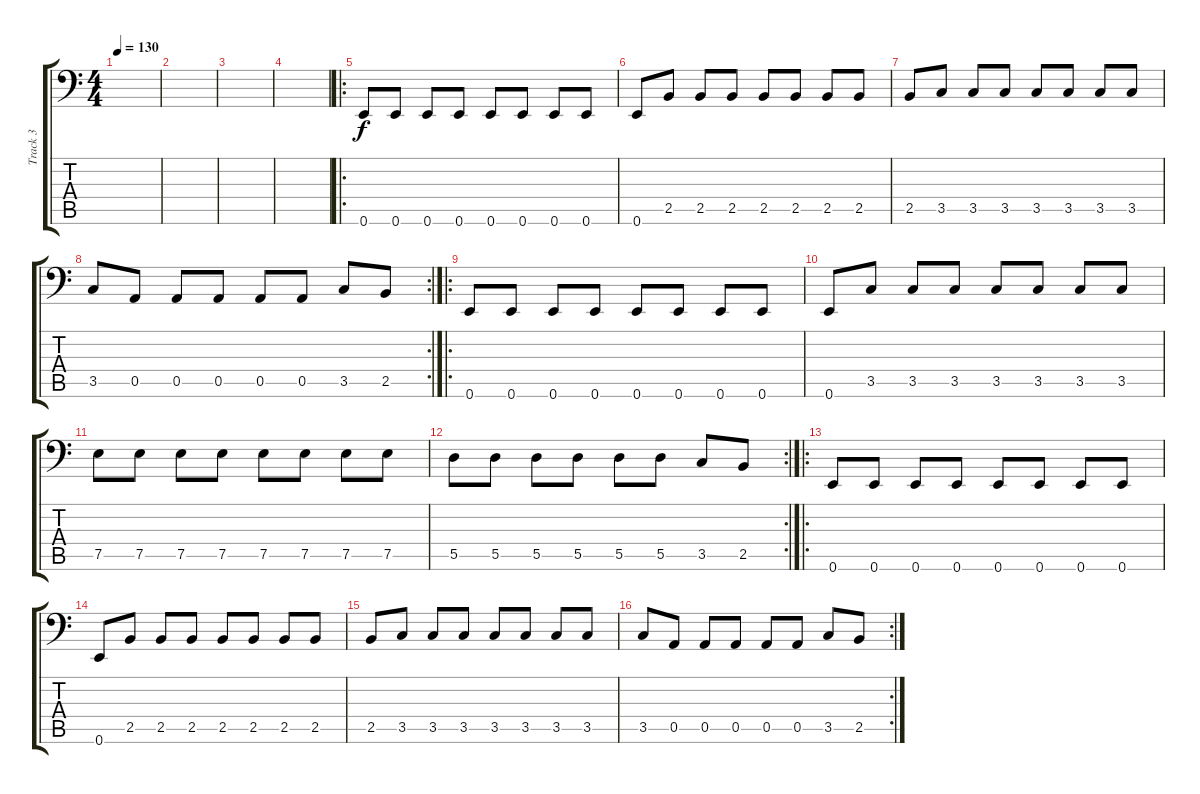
\track ("Track 3" "Track 3") {instrument electricbasspick}
\staff {score tabs}
\tuning (E3 B2 G2 D2 A1 E1) {hide}
\ts (4 4)
\tempo 130
\clef f4
\ks c
|
|
|
|
\ro
0.6.8 0.6.8 0.6.8 0.6.8 0.6.8 0.6.8 0.6.8 0.6.8 |
0.6.8 2.5.8 2.5.8 2.5.8 2.5.8 2.5.8 2.5.8 2.5.8 |
2.5.8 3.5.8 3.5.8 3.5.8 3.5.8 3.5.8 3.5.8 3.5.8 |
\rc 2
3.5.8 0.5.8 0.5.8 0.5.8 0.5.8 0.5.8 3.5.8 2.5.8 |
\ro
0.6.8 0.6.8 0.6.8 0.6.8 0.6.8 0.6.8 0.6.8 0.6.8 |
0.6.8 3.5.8 3.5.8 3.5.8 3.5.8 3.5.8 3.5.8 3.5.8 |
7.5.8 7.5.8 7.5.8 7.5.8 7.5.8 7.5.8 7.5.8 7.5.8 |
\rc 2
5.5.8 5.5.8 5.5.8 5.5.8 5.5.8 5.5.8 3.5.8 2.5.8 |
\ro
0.6.8 0.6.8 0.6.8 0.6.8 0.6.8 0.6.8 0.6.8 0.6.8 |
0.6.8 2.5.8 2.5.8 2.5.8 2.5.8 2.5.8 2.5.8 2.5.8 |
2.5.8 3.5.8 3.5.8 3.5.8 3.5.8 3.5.8 3.5.8 3.5.8 |
\rc 2
3.5.8 0.5.8 0.5.8 0.5.8 0.5.8 0.5.8 3.5.8 2.5.8
